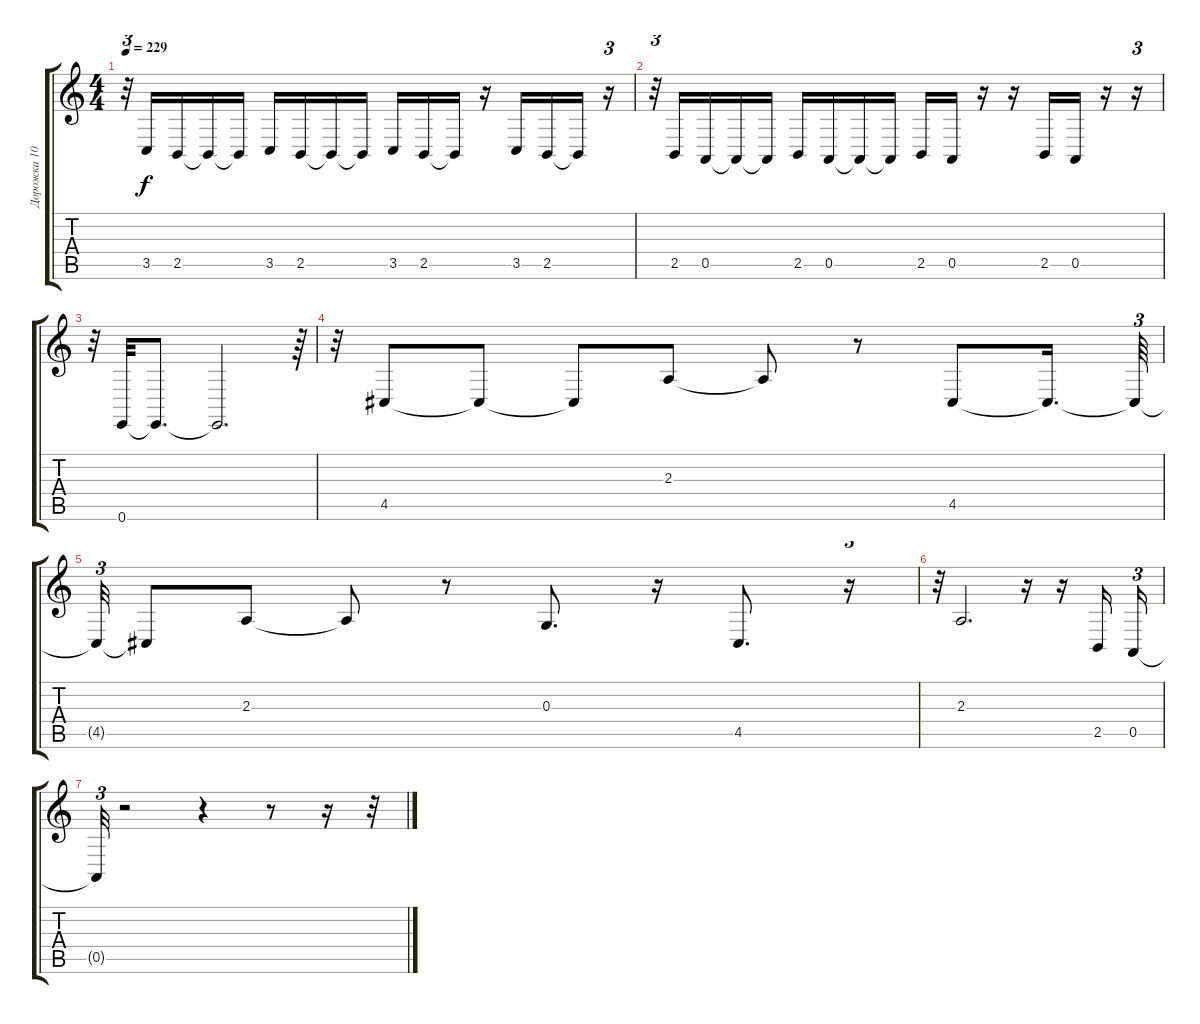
\track ("Дорожка 10" "Дорожка 10") {instrument drawbarorgan}
\staff {score tabs}
\tuning (E4 B3 G3 D3 A2 E2) {hide}
\ts (4 4)
\tempo 229
\clef g2
\ks c
r.32{tu (3 2) dy f} 3.5.16 2.5.16 2.5{t}.16 2.5{t}.16 3.5.16 2.5.16 2.5{t}.16 2.5{t}.16 3.5.16 2.5.16 2.5{t}.16 r.16 3.5.16 2.5.16 2.5{t}.16 r.16{tu (3 2)} |
r.32{tu (3 2)} 2.5.16 0.5.16 0.5{t}.16 0.5{t}.16 2.5.16 0.5.16 0.5{t}.16 0.5{t}.16 2.5.16 0.5.16 r.16 r.16 2.5.16 0.5.16 r.16 r.16{tu (3 2)} |
r.32{tu (3 2)} 0.6.32 0.6{t}.8{d} 0.6{t}.2{d} r.64{tu (3 2)} |
r.32{tu (3 2)} 4.5.8 4.5{t}.8 4.5{t}.8 2.3.8 2.3{t}.8 r.8 4.5.8 4.5{t}.16{d} 4.5{t}.64{tu (3 2)} |
4.5{t}.32{tu (3 2)} 4.5{t}.8 2.3.8 2.3{t}.8 r.8 0.3.8{d} r.16 4.5.8{d} r.16{tu (3 2)} |
r.32{tu (3 2)} 2.3.2{d} r.16 r.16 2.5.16 0.5.16{tu (3 2)} |
0.5{t}.32{tu (3 2)} r.2 r.4 r.8 r.16 r.32
